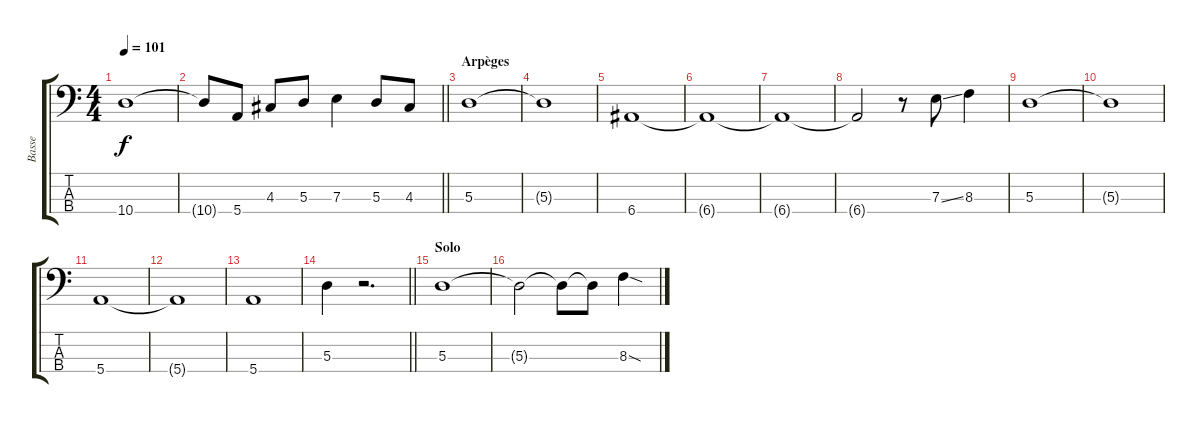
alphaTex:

\track ("Basse" "Basse") {instrument electricbassfinger}
\staff {score tabs}
\tuning (G2 D2 A1 E1) {hide}
\ts (4 4)
\tempo 101
\clef f4
\ks c
10.4{t}.1{dy f} |
\barLineRight lightlight
10.4{t}.8 5.4.8 4.3.8 5.3.8 7.3.4 5.3.8 4.3.8 |
\section ("" "Arpèges")
5.3.1 |
5.3{t}.1 |
6.4.1 |
6.4{t}.1 |
6.4{t}.1 |
6.4{t}.2 r.8 7.3{ss}.8 8.3.4 |
5.3.1 |
5.3{t}.1 |
5.4.1 |
5.4{t}.1 |
5.4.1 |
\barLineRight lightlight
5.3.4 r.2{d} |
\section ("" "Solo")
5.3.1 |
5.3{t}.2 5.3{t}.8 5.3{t}.8 8.3{sod}.4
